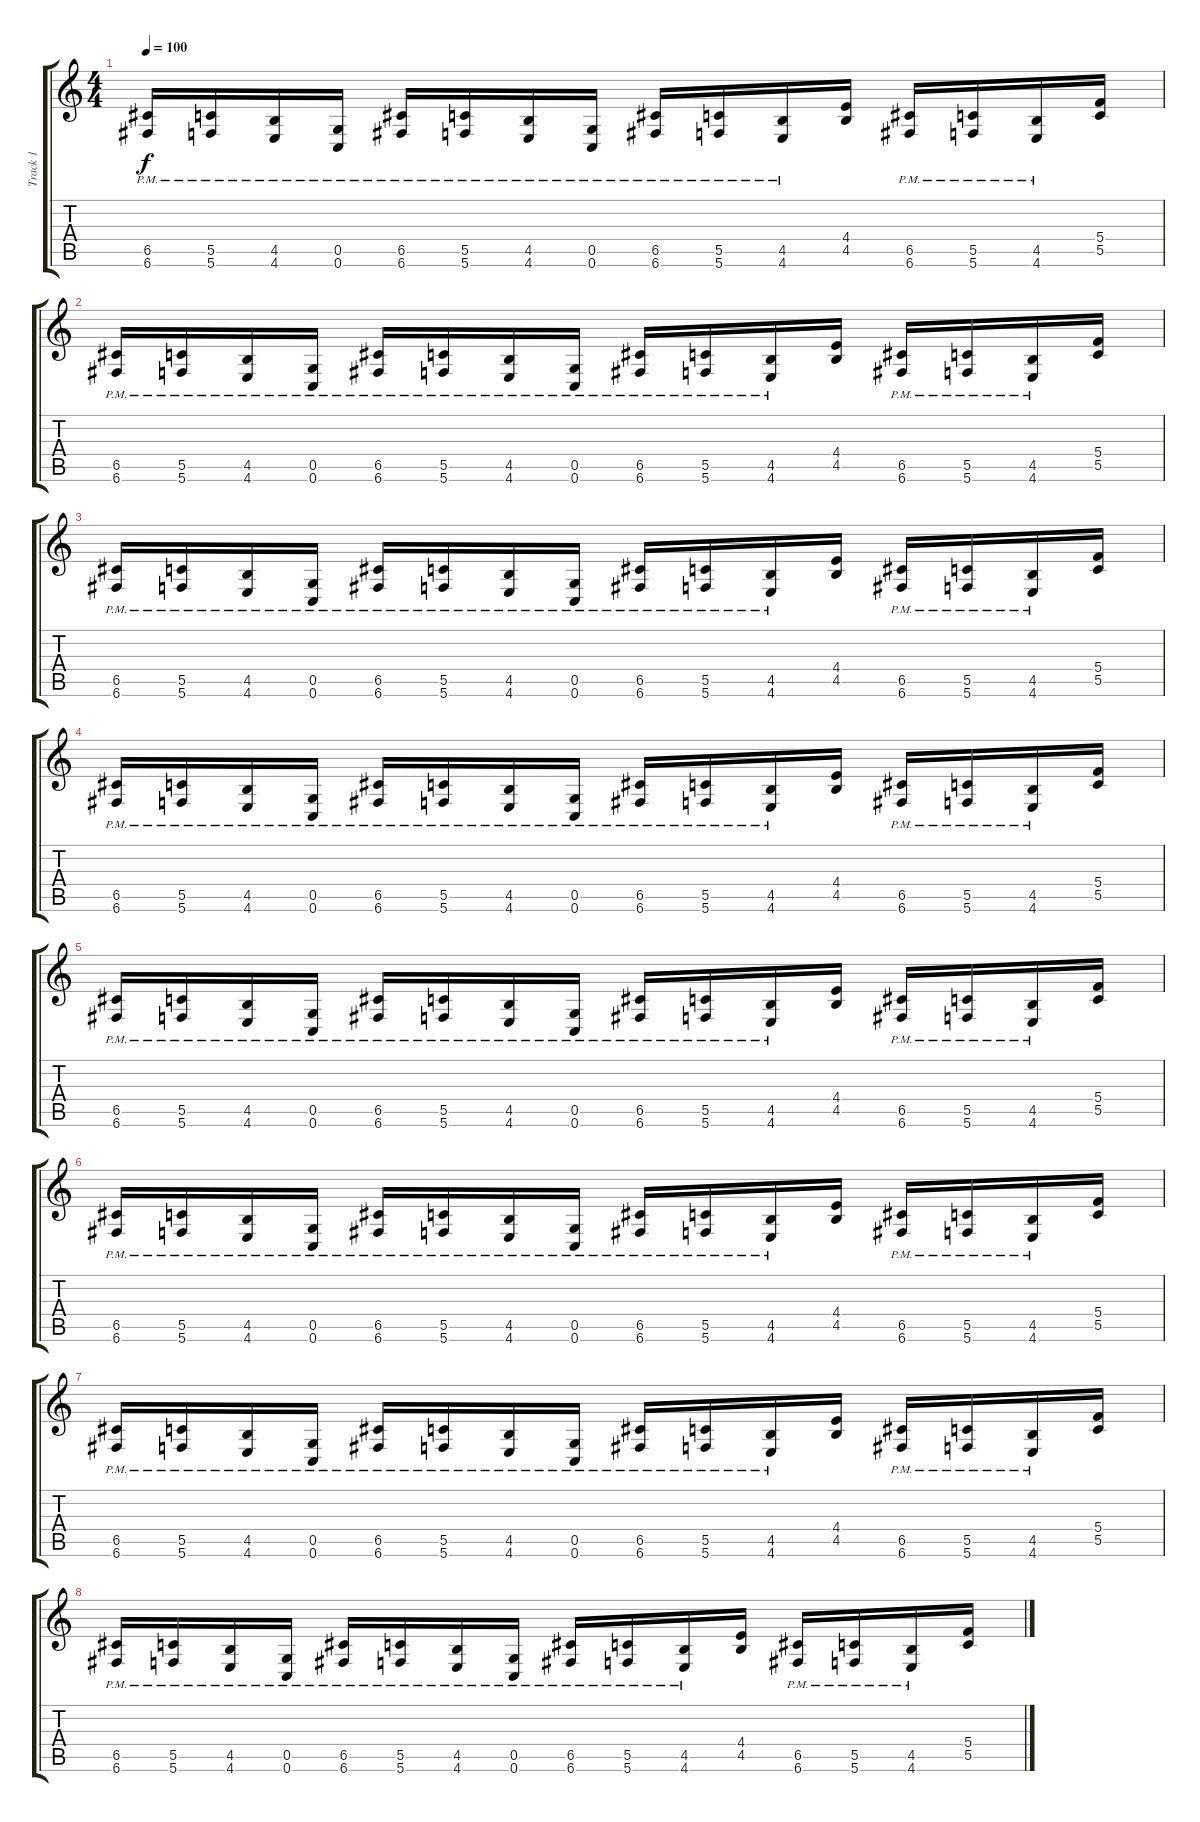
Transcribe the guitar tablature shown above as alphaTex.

\track ("Track 1" "Track 1") {instrument distortionguitar}
\staff {score tabs}
\tuning (D4 A3 F3 C3 G2 C2) {hide}
\ts (4 4)
\tempo 100
\clef g2
\ks c
(6.5{pm} 6.6{pm}).16{dy f} (5.5{pm} 5.6{pm}).16 (4.5{pm} 4.6{pm}).16 (0.5{pm} 0.6{pm}).16 (6.5{pm} 6.6{pm}).16 (5.5{pm} 5.6{pm}).16 (4.5{pm} 4.6{pm}).16 (0.5{pm} 0.6{pm}).16 (6.5{pm} 6.6{pm}).16 (5.5{pm} 5.6{pm}).16 (4.5{pm} 4.6{pm}).16 (4.4 4.5).16 (6.5{pm} 6.6{pm}).16 (5.5{pm} 5.6{pm}).16 (4.5{pm} 4.6{pm}).16 (5.4 5.5).16 |
(6.5{pm} 6.6{pm}).16 (5.5{pm} 5.6{pm}).16 (4.5{pm} 4.6{pm}).16 (0.5{pm} 0.6{pm}).16 (6.5{pm} 6.6{pm}).16 (5.5{pm} 5.6{pm}).16 (4.5{pm} 4.6{pm}).16 (0.5{pm} 0.6{pm}).16 (6.5{pm} 6.6{pm}).16 (5.5{pm} 5.6{pm}).16 (4.5{pm} 4.6{pm}).16 (4.4 4.5).16 (6.5{pm} 6.6{pm}).16 (5.5{pm} 5.6{pm}).16 (4.5{pm} 4.6{pm}).16 (5.4 5.5).16 |
(6.5{pm} 6.6{pm}).16 (5.5{pm} 5.6{pm}).16 (4.5{pm} 4.6{pm}).16 (0.5{pm} 0.6{pm}).16 (6.5{pm} 6.6{pm}).16 (5.5{pm} 5.6{pm}).16 (4.5{pm} 4.6{pm}).16 (0.5{pm} 0.6{pm}).16 (6.5{pm} 6.6{pm}).16 (5.5{pm} 5.6{pm}).16 (4.5{pm} 4.6{pm}).16 (4.4 4.5).16 (6.5{pm} 6.6{pm}).16 (5.5{pm} 5.6{pm}).16 (4.5{pm} 4.6{pm}).16 (5.4 5.5).16 |
(6.5{pm} 6.6{pm}).16 (5.5{pm} 5.6{pm}).16 (4.5{pm} 4.6{pm}).16 (0.5{pm} 0.6{pm}).16 (6.5{pm} 6.6{pm}).16 (5.5{pm} 5.6{pm}).16 (4.5{pm} 4.6{pm}).16 (0.5{pm} 0.6{pm}).16 (6.5{pm} 6.6{pm}).16 (5.5{pm} 5.6{pm}).16 (4.5{pm} 4.6{pm}).16 (4.4 4.5).16 (6.5{pm} 6.6{pm}).16 (5.5{pm} 5.6{pm}).16 (4.5{pm} 4.6{pm}).16 (5.4 5.5).16 |
(6.5{pm} 6.6{pm}).16 (5.5{pm} 5.6{pm}).16 (4.5{pm} 4.6{pm}).16 (0.5{pm} 0.6{pm}).16 (6.5{pm} 6.6{pm}).16 (5.5{pm} 5.6{pm}).16 (4.5{pm} 4.6{pm}).16 (0.5{pm} 0.6{pm}).16 (6.5{pm} 6.6{pm}).16 (5.5{pm} 5.6{pm}).16 (4.5{pm} 4.6{pm}).16 (4.4 4.5).16 (6.5{pm} 6.6{pm}).16 (5.5{pm} 5.6{pm}).16 (4.5{pm} 4.6{pm}).16 (5.4 5.5).16 |
(6.5{pm} 6.6{pm}).16 (5.5{pm} 5.6{pm}).16 (4.5{pm} 4.6{pm}).16 (0.5{pm} 0.6{pm}).16 (6.5{pm} 6.6{pm}).16 (5.5{pm} 5.6{pm}).16 (4.5{pm} 4.6{pm}).16 (0.5{pm} 0.6{pm}).16 (6.5{pm} 6.6{pm}).16 (5.5{pm} 5.6{pm}).16 (4.5{pm} 4.6{pm}).16 (4.4 4.5).16 (6.5{pm} 6.6{pm}).16 (5.5{pm} 5.6{pm}).16 (4.5{pm} 4.6{pm}).16 (5.4 5.5).16 |
(6.5{pm} 6.6{pm}).16 (5.5{pm} 5.6{pm}).16 (4.5{pm} 4.6{pm}).16 (0.5{pm} 0.6{pm}).16 (6.5{pm} 6.6{pm}).16 (5.5{pm} 5.6{pm}).16 (4.5{pm} 4.6{pm}).16 (0.5{pm} 0.6{pm}).16 (6.5{pm} 6.6{pm}).16 (5.5{pm} 5.6{pm}).16 (4.5{pm} 4.6{pm}).16 (4.4 4.5).16 (6.5{pm} 6.6{pm}).16 (5.5{pm} 5.6{pm}).16 (4.5{pm} 4.6{pm}).16 (5.4 5.5).16 |
(6.5{pm} 6.6{pm}).16 (5.5{pm} 5.6{pm}).16 (4.5{pm} 4.6{pm}).16 (0.5{pm} 0.6{pm}).16 (6.5{pm} 6.6{pm}).16 (5.5{pm} 5.6{pm}).16 (4.5{pm} 4.6{pm}).16 (0.5{pm} 0.6{pm}).16 (6.5{pm} 6.6{pm}).16 (5.5{pm} 5.6{pm}).16 (4.5{pm} 4.6{pm}).16 (4.4 4.5).16 (6.5{pm} 6.6{pm}).16 (5.5{pm} 5.6{pm}).16 (4.5{pm} 4.6{pm}).16 (5.4 5.5).16
